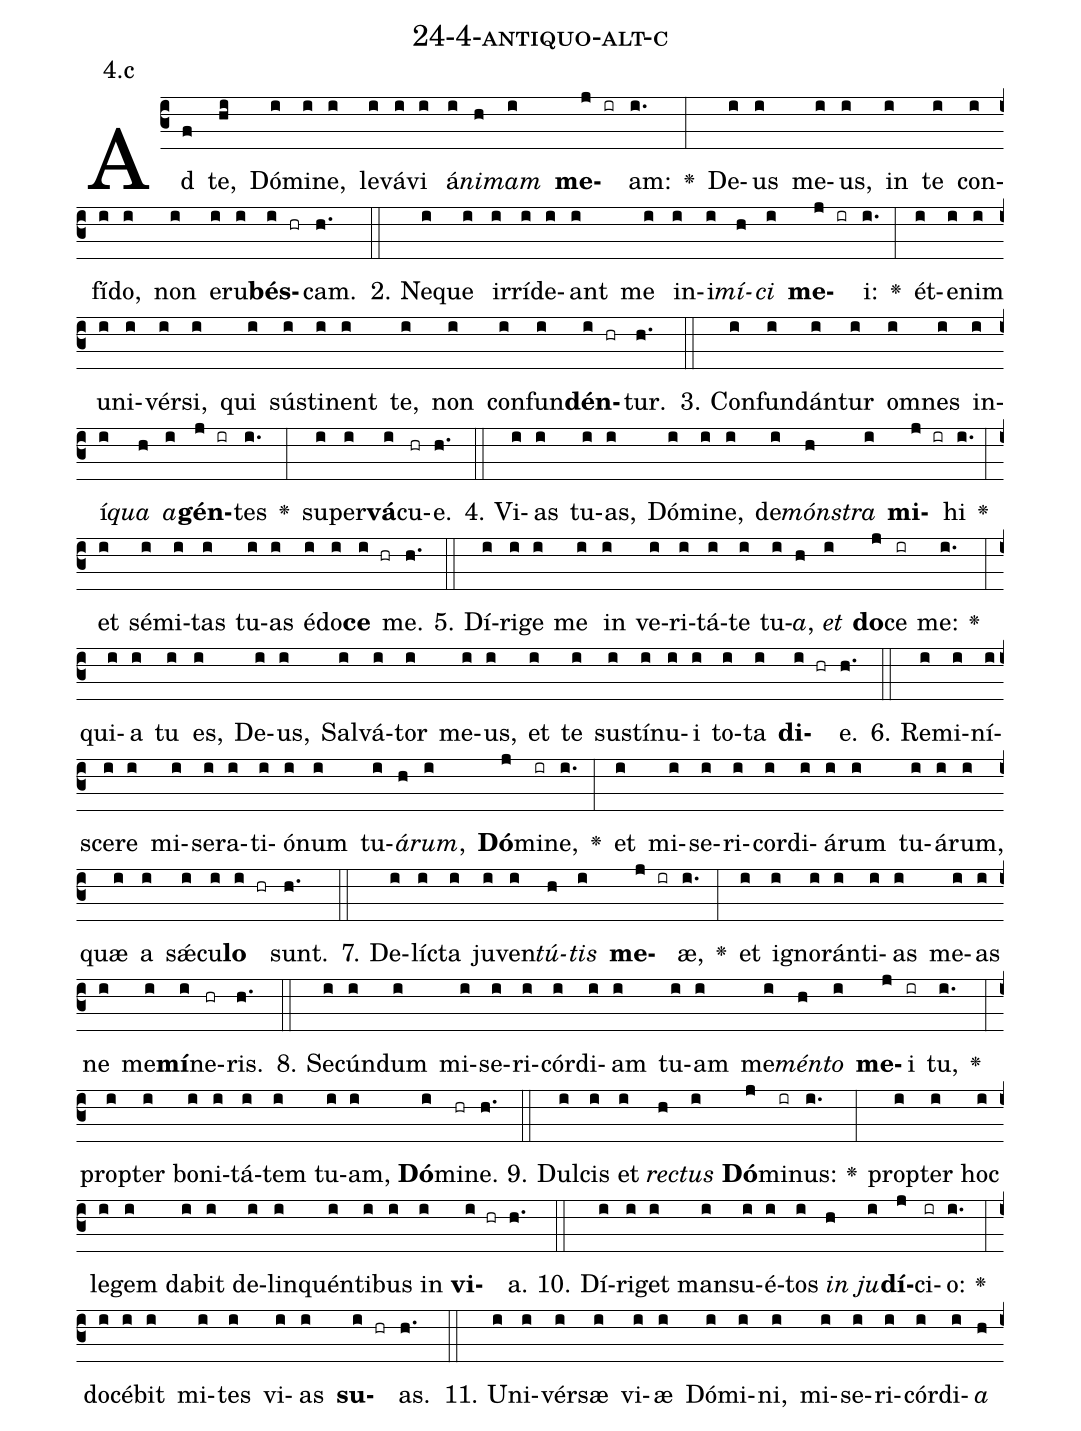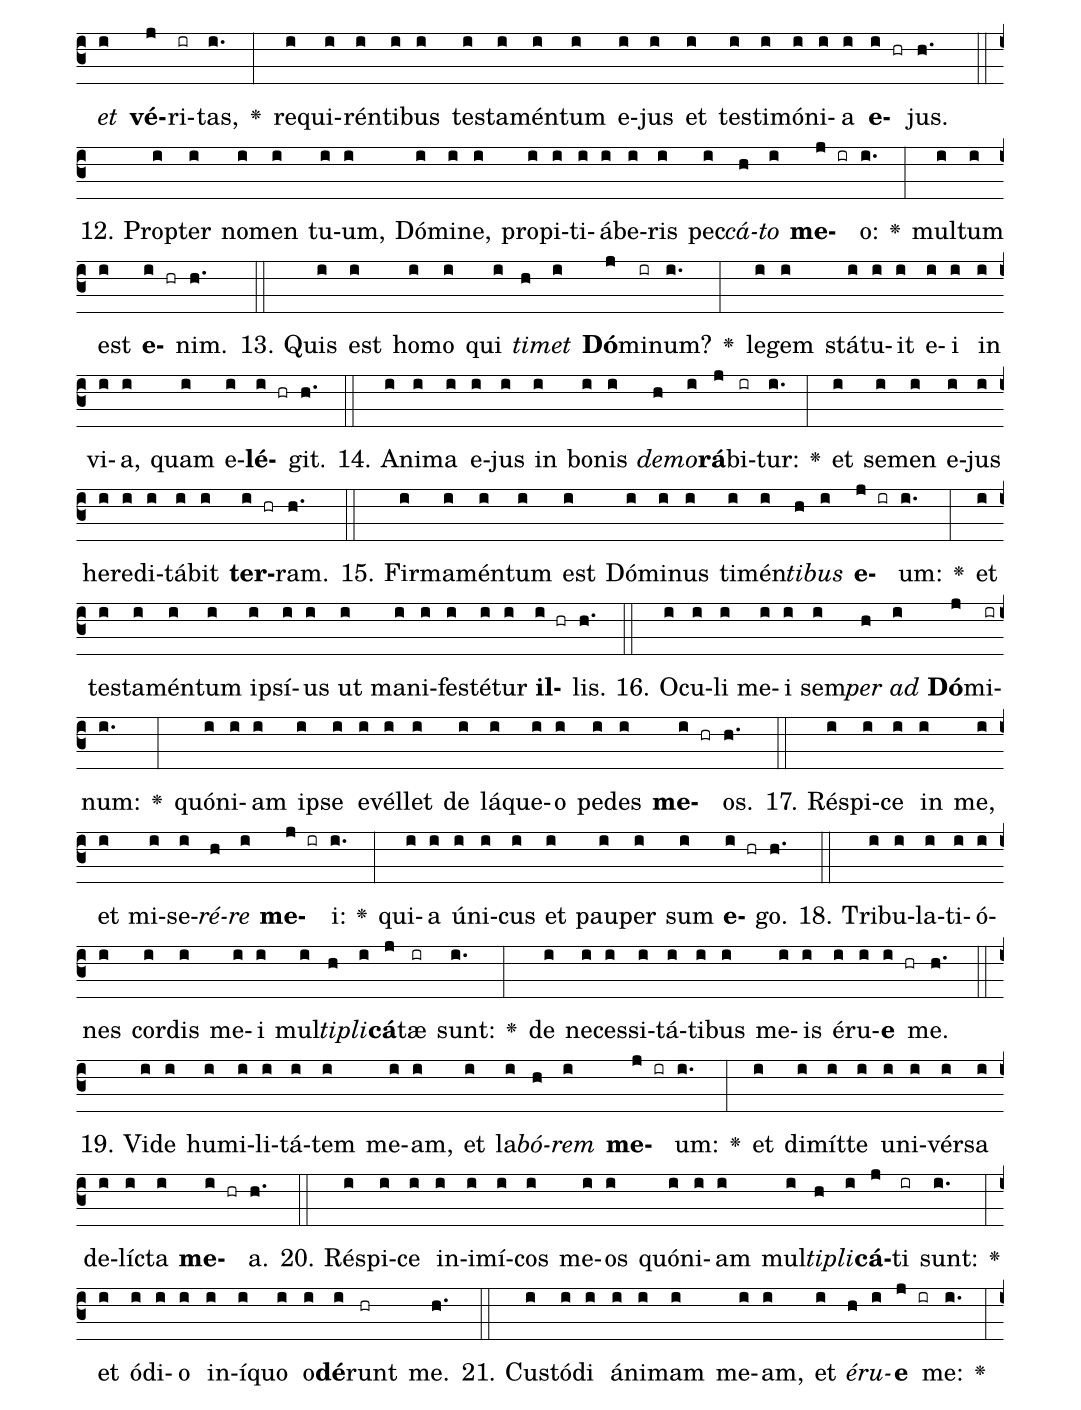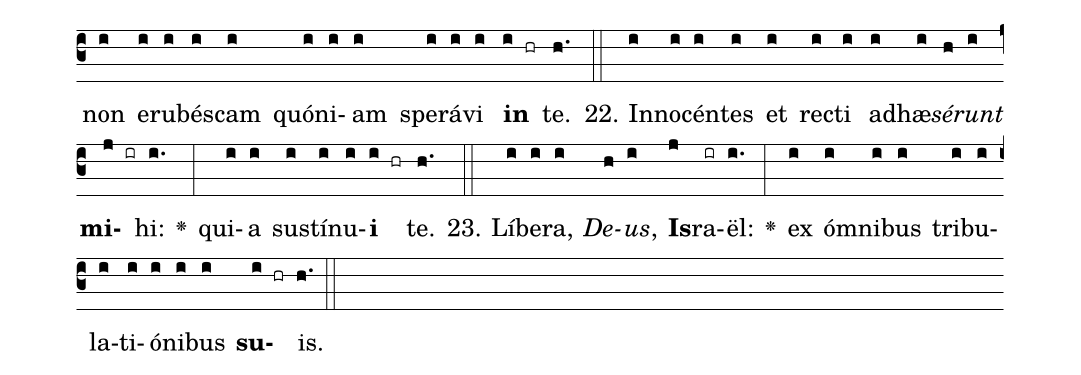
name: 24-4-antiquo-alt-c;
annotation: 4.c;
%%
(c3)Ad(f) te,(hi) Dó(i)mi(i)ne,(i) le(i)vá(i)vi(i) á(i)<i>ni</i>(h)<i>mam</i>(i) <b>me</b>(j ir)am:(i.) <v>\greheightstar</v>(:) De(i)us(i) me(i)us,(i) in(i) te(i) con(i)fí(i)do,(i) non(i) e(i)ru(i)<b>bés</b>(i hr)cam.(h.) (::)
2. Ne(i)que(i) ir(i)rí(i)de(i)ant(i) me(i) in(i)i(i)<i>mí</i>(h)<i>ci</i>(i) <b>me</b>(j ir)i:(i.) <v>\greheightstar</v>(:) ét(i)e(i)nim(i) u(i)ni(i)vér(i)si,(i) qui(i) sús(i)ti(i)nent(i) te,(i) non(i) con(i)fun(i)<b>dén</b>(i hr)tur.(h.) (::)
3. Con(i)fun(i)dán(i)tur(i) om(i)nes(i) in(i)í(i)<i>qua</i>(h) <i>a</i>(i)<b>gén</b>(j ir)tes(i.) <v>\greheightstar</v>(:) su(i)per(i)<b>vá</b>(i)cu(hr)e.(h.) (::)
4. Vi(i)as(i) tu(i)as,(i) Dó(i)mi(i)ne,(i) de(i)<i>móns</i>(h)<i>tra</i>(i) <b>mi</b>(j ir)hi(i.) <v>\greheightstar</v>(:) et(i) sé(i)mi(i)tas(i) tu(i)as(i) é(i)do(i)<b>ce</b>(i hr) me.(h.) (::)
5. Dí(i)ri(i)ge(i) me(i) in(i) ve(i)ri(i)tá(i)te(i) tu(i)<i>a</i>,(h) <i>et</i>(i) <b>do</b>(j)ce(ir) me:(i.) <v>\greheightstar</v>(:) qui(i)a(i) tu(i) es,(i) De(i)us,(i) Sal(i)vá(i)tor(i) me(i)us,(i) et(i) te(i) sus(i)tí(i)nu(i)i(i) to(i)ta(i) <b>di</b>(i hr)e.(h.) (::)
6. Re(i)mi(i)ní(i)sce(i)re(i) mi(i)se(i)ra(i)ti(i)ó(i)num(i) tu(i)<i>á</i>(h)<i>rum</i>,(i) <b>Dó</b>(j)mi(ir)ne,(i.) <v>\greheightstar</v>(:) et(i) mi(i)se(i)ri(i)cor(i)di(i)á(i)rum(i) tu(i)á(i)rum,(i) quæ(i) a(i) sǽ(i)cu(i)<b>lo</b>(i hr) sunt.(h.) (::)
7. De(i)líc(i)ta(i) ju(i)ven(i)<i>tú</i>(h)<i>tis</i>(i) <b>me</b>(j ir)æ,(i.) <v>\greheightstar</v>(:) et(i) i(i)gno(i)rán(i)ti(i)as(i) me(i)as(i) ne(i) me(i)<b>mí</b>(i)ne(hr)ris.(h.) (::)
8. Se(i)cún(i)dum(i) mi(i)se(i)ri(i)cór(i)di(i)am(i) tu(i)am(i) me(i)<i>mén</i>(h)<i>to</i>(i) <b>me</b>(j)i(ir) tu,(i.) <v>\greheightstar</v>(:) prop(i)ter(i) bo(i)ni(i)tá(i)tem(i) tu(i)am,(i) <b>Dó</b>(i)mi(hr)ne.(h.) (::)
9. Dul(i)cis(i) et(i) <i>rec</i>(h)<i>tus</i>(i) <b>Dó</b>(j)mi(ir)nus:(i.) <v>\greheightstar</v>(:) prop(i)ter(i) hoc(i) le(i)gem(i) da(i)bit(i) de(i)lin(i)quén(i)ti(i)bus(i) in(i) <b>vi</b>(i hr)a.(h.) (::)
10. Dí(i)ri(i)get(i) man(i)su(i)é(i)tos(i) <i>in</i>(h) <i>ju</i>(i)<b>dí</b>(j)ci(ir)o:(i.) <v>\greheightstar</v>(:) do(i)cé(i)bit(i) mi(i)tes(i) vi(i)as(i) <b>su</b>(i hr)as.(h.) (::)
11. U(i)ni(i)vér(i)sæ(i) vi(i)æ(i) Dó(i)mi(i)ni,(i) mi(i)se(i)ri(i)cór(i)di(i)<i>a</i>(h) <i>et</i>(i) <b>vé</b>(j)ri(ir)tas,(i.) <v>\greheightstar</v>(:) re(i)qui(i)rén(i)ti(i)bus(i) tes(i)ta(i)mén(i)tum(i) e(i)jus(i) et(i) tes(i)ti(i)mó(i)ni(i)a(i) <b>e</b>(i hr)jus.(h.) (::)
12. Prop(i)ter(i) no(i)men(i) tu(i)um,(i) Dó(i)mi(i)ne,(i) pro(i)pi(i)ti(i)á(i)be(i)ris(i) pec(i)<i>cá</i>(h)<i>to</i>(i) <b>me</b>(j ir)o:(i.) <v>\greheightstar</v>(:) mul(i)tum(i) est(i) <b>e</b>(i hr)nim.(h.) (::)
13. Quis(i) est(i) ho(i)mo(i) qui(i) <i>ti</i>(h)<i>met</i>(i) <b>Dó</b>(j)mi(ir)num?(i.) <v>\greheightstar</v>(:) le(i)gem(i) stá(i)tu(i)it(i) e(i)i(i) in(i) vi(i)a,(i) quam(i) e(i)<b>lé</b>(i hr)git.(h.) (::)
14. A(i)ni(i)ma(i) e(i)jus(i) in(i) bo(i)nis(i) <i>de</i>(h)<i>mo</i>(i)<b>rá</b>(j)bi(ir)tur:(i.) <v>\greheightstar</v>(:) et(i) se(i)men(i) e(i)jus(i) he(i)re(i)di(i)tá(i)bit(i) <b>ter</b>(i hr)ram.(h.) (::)
15. Fir(i)ma(i)mén(i)tum(i) est(i) Dó(i)mi(i)nus(i) ti(i)mén(i)<i>ti</i>(h)<i>bus</i>(i) <b>e</b>(j ir)um:(i.) <v>\greheightstar</v>(:) et(i) tes(i)ta(i)mén(i)tum(i) ip(i)sí(i)us(i) ut(i) ma(i)ni(i)fes(i)té(i)tur(i) <b>il</b>(i hr)lis.(h.) (::)
16. O(i)cu(i)li(i) me(i)i(i) sem(i)<i>per</i>(h) <i>ad</i>(i) <b>Dó</b>(j)mi(ir)num:(i.) <v>\greheightstar</v>(:) quón(i)i(i)am(i) ip(i)se(i) e(i)vél(i)let(i) de(i) lá(i)que(i)o(i) pe(i)des(i) <b>me</b>(i hr)os.(h.) (::)
17. Ré(i)spi(i)ce(i) in(i) me,(i) et(i) mi(i)se(i)<i>ré</i>(h)<i>re</i>(i) <b>me</b>(j ir)i:(i.) <v>\greheightstar</v>(:) qui(i)a(i) ú(i)ni(i)cus(i) et(i) pau(i)per(i) sum(i) <b>e</b>(i hr)go.(h.) (::)
18. Tri(i)bu(i)la(i)ti(i)ó(i)nes(i) cor(i)dis(i) me(i)i(i) mul(i)<i>ti</i>(h)<i>pli</i>(i)<b>cá</b>(j)tæ(ir) sunt:(i.) <v>\greheightstar</v>(:) de(i) ne(i)ces(i)si(i)tá(i)ti(i)bus(i) me(i)is(i) é(i)ru(i)<b>e</b>(i hr) me.(h.) (::)
19. Vi(i)de(i) hu(i)mi(i)li(i)tá(i)tem(i) me(i)am,(i) et(i) la(i)<i>bó</i>(h)<i>rem</i>(i) <b>me</b>(j ir)um:(i.) <v>\greheightstar</v>(:) et(i) di(i)mít(i)te(i) u(i)ni(i)vér(i)sa(i) de(i)líc(i)ta(i) <b>me</b>(i hr)a.(h.) (::)
20. Ré(i)spi(i)ce(i) in(i)i(i)mí(i)cos(i) me(i)os(i) quón(i)i(i)am(i) mul(i)<i>ti</i>(h)<i>pli</i>(i)<b>cá</b>(j)ti(ir) sunt:(i.) <v>\greheightstar</v>(:) et(i) ó(i)di(i)o(i) in(i)í(i)quo(i) o(i)<b>dé</b>(i)runt(hr) me.(h.) (::)
21. Cus(i)tó(i)di(i) á(i)ni(i)mam(i) me(i)am,(i) et(i) <i>é</i>(h)<i>ru</i>(i)<b>e</b>(j ir) me:(i.) <v>\greheightstar</v>(:) non(i) e(i)ru(i)bés(i)cam(i) quón(i)i(i)am(i) spe(i)rá(i)vi(i) <b>in</b>(i hr) te.(h.) (::)
22. In(i)no(i)cén(i)tes(i) et(i) rec(i)ti(i) ad(i)hæ(i)<i>sé</i>(h)<i>runt</i>(i) <b>mi</b>(j ir)hi:(i.) <v>\greheightstar</v>(:) qui(i)a(i) sus(i)tí(i)nu(i)<b>i</b>(i hr) te.(h.) (::)
23. Lí(i)be(i)ra,(i) <i>De</i>(h)<i>us</i>,(i) <b>Is</b>(j)ra(ir)ël:(i.) <v>\greheightstar</v>(:) ex(i) óm(i)ni(i)bus(i) tri(i)bu(i)la(i)ti(i)ó(i)ni(i)bus(i) <b>su</b>(i hr)is.(h.) (::)
